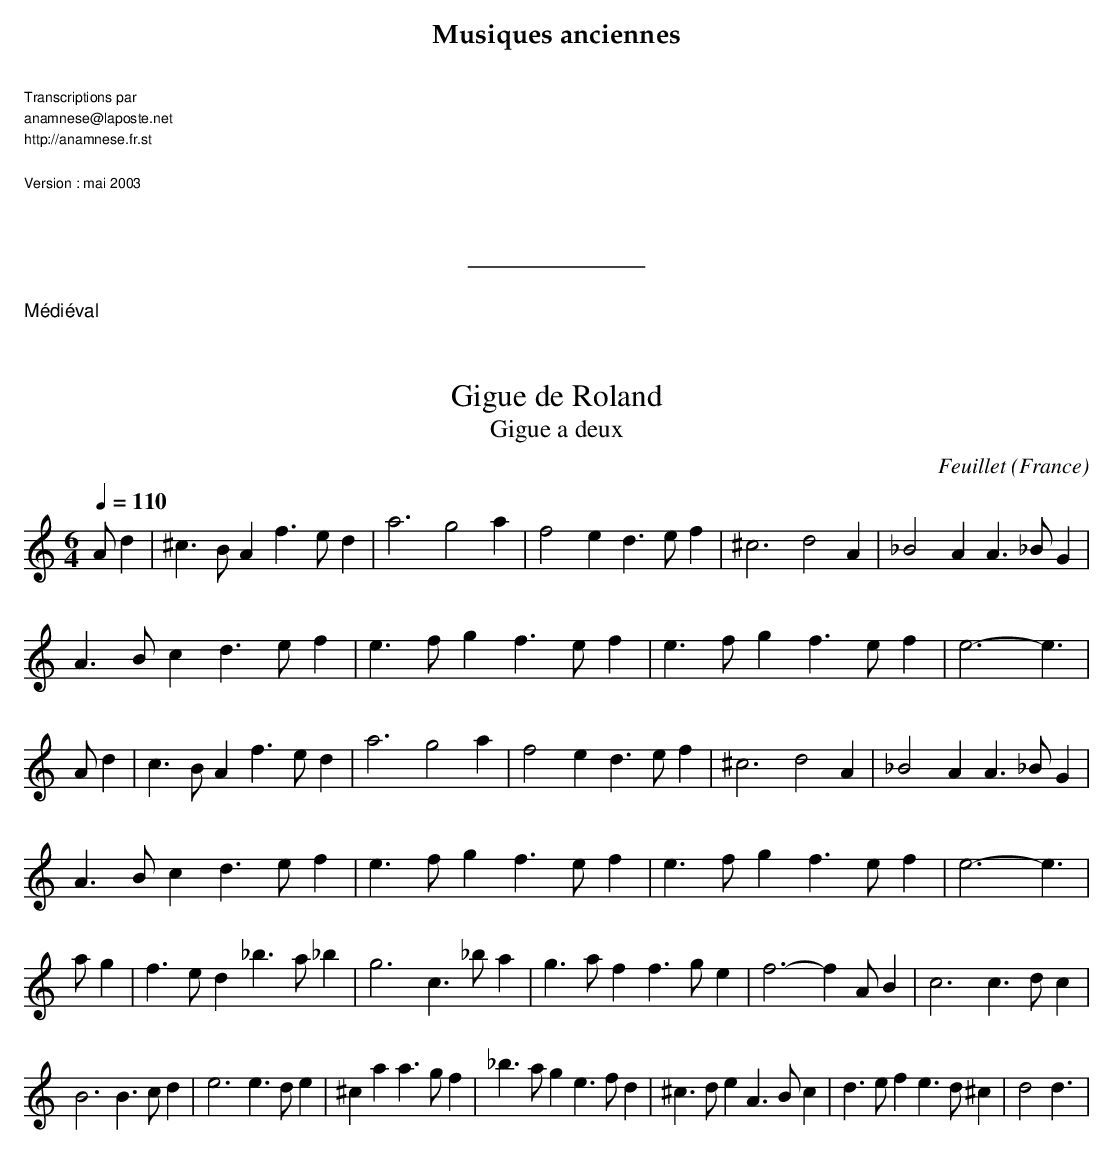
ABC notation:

X:1
T:Gigue de Roland
T:Gigue a deux
C:Feuillet
O:France
M:6/4
L:1/4
Q:1/4=110
K:C
A/d | ^c>B A f>e d | a3 g2 a | f2 ed>e f | ^c3d2 A | _B2 A A>_BG |
A>B c d>e f | e>f g f>e f | e>f g f>e f | e3-e3/2 |
A/ d | c>BA f>e d | a3 g2 a | f2 ed>e f | ^c3d2 A | _B2 A A>_BG |
A>B c d>e f | e>f g f>e f | e>f g f>e f | e3-e3/2 |
a/g | f>ed _b>a _b | g3 c>_ba | g>a ff>g e | f3-f A/B | c3 c>d c |
B3 B>c d | e3e>d e | ^ca a>g f | _b>ag e>f d | ^c>d e A>B c | d>efe>d ^c | d2 d3/2 |
